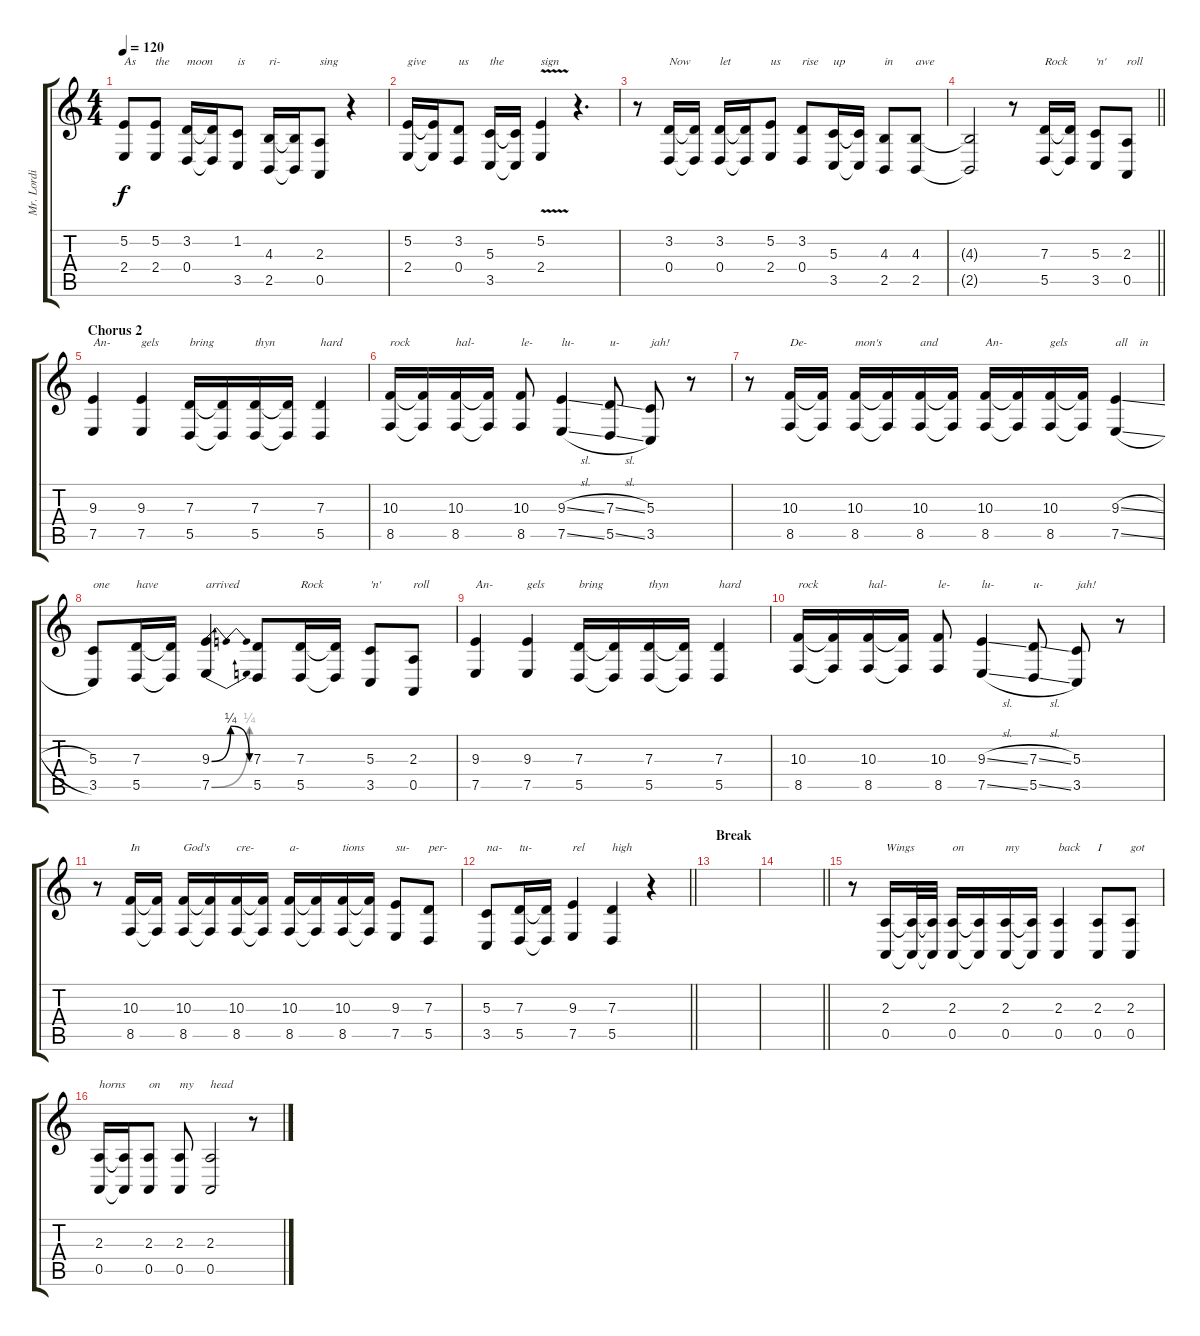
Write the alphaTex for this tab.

\track ("Mr. Lordi (Lead Singer)" "Mr. Lordi ") {instrument lead2sawtooth}
\staff {score tabs}
\tuning (E4 B3 G3 D3 A2 E2) {hide}
\ts (4 4)
\tempo 120
\clef g2
\ks c
(5.2 2.4).8{txt "As" dy f} (5.2 2.4).8{txt "the"} (3.2 0.4).16{txt "moon"} (3.2{t} 0.4{t}).16 (1.2 3.5).8{txt "is"} (4.3 2.5).16{txt "ri-"} (4.3{t} 2.5{t}).16 (2.3 0.5).8{txt "sing"} r.4 |
(5.2 2.4).16{txt "give"} (5.2{t} 2.4{t}).16 (3.2 0.4).8{txt "us"} (5.3 3.5).16{txt "the"} (5.3{t} 3.5{t}).16 (5.2{v} 2.4{v}).4{txt "sign"} r.4{d} |
r.8 (3.2 0.4).16{txt "Now"} (3.2{t} 0.4{t}).16 (3.2 0.4).16{txt "let"} (3.2{t} 0.4{t}).16 (5.2 2.4).8{txt "us"} (3.2 0.4).8{txt "rise"} (5.3 3.5).16{txt "up"} (5.3{t} 3.5{t}).16 (4.3 2.5).8{txt "in"} (4.3 2.5).8{txt "awe"} |
\barLineRight lightlight
(4.3{t} 2.5{t}).2 r.8 (7.3 5.5).16{txt "Rock"} (7.3{t} 5.5{t}).16 (5.3 3.5).8{txt "'n'"} (2.3 0.5).8{txt "roll"} |
\section ("" "Chorus 2")
(9.3 7.5).4{txt "An-"} (9.3 7.5).4{txt "gels"} (7.3 5.5).16{txt "bring"} (7.3{t} 5.5{t}).16 (7.3 5.5).16{txt "thyn"} (7.3{t} 5.5{t}).16 (7.3 5.5).4{txt "hard"} |
(10.3 8.5).16{txt "rock"} (10.3{t} 8.5{t}).16 (10.3 8.5).16{txt "hal-"} (10.3{t} 8.5{t}).16 (10.3 8.5).8{txt "le-"} (9.3{sl} 7.5{sl}).4{txt "lu-"} (7.3{sl} 5.5{sl}).8{txt "u-"} (5.3 3.5).8{txt "jah!"} r.8 |
r.8 (10.3 8.5).16{txt "De-"} (10.3{t} 8.5{t}).16 (10.3 8.5).16{txt "mon's"} (10.3{t} 8.5{t}).16 (10.3 8.5).16{txt "and"} (10.3{t} 8.5{t}).16 (10.3 8.5).16{txt "An-"} (10.3{t} 8.5{t}).16 (10.3 8.5).16{txt "gels"} (10.3{t} 8.5{t}).16 (9.3{sl} 7.5{sl}).4{txt "all    in"} |
(5.3 3.5).8{txt "one"} (7.3 5.5).16{txt "have"} (7.3{t} 5.5{t}).16 (9.3{be (bendrelease 0 0 10 1 20 1 60 0)} 7.5{be (bend 0 0 60 1)}).4{txt "arrived"} (7.3 5.5).8 (7.3 5.5).16{txt "Rock"} (7.3{t} 5.5{t}).16 (5.3 3.5).8{txt "'n'"} (2.3 0.5).8{txt "roll"} |
(9.3 7.5).4{txt "An-"} (9.3 7.5).4{txt "gels"} (7.3 5.5).16{txt "bring"} (7.3{t} 5.5{t}).16 (7.3 5.5).16{txt "thyn"} (7.3{t} 5.5{t}).16 (7.3 5.5).4{txt "hard"} |
(10.3 8.5).16{txt "rock"} (10.3{t} 8.5{t}).16 (10.3 8.5).16{txt "hal-"} (10.3{t} 8.5{t}).16 (10.3 8.5).8{txt "le-"} (9.3{sl} 7.5{sl}).4{txt "lu-"} (7.3{sl} 5.5{sl}).8{txt "u-"} (5.3 3.5).8{txt "jah!"} r.8 |
r.8 (10.3 8.5).16{txt "In"} (10.3{t} 8.5{t}).16 (10.3 8.5).16{txt "God's"} (10.3{t} 8.5{t}).16 (10.3 8.5).16{txt "cre-"} (10.3{t} 8.5{t}).16 (10.3 8.5).16{txt "a-"} (10.3{t} 8.5{t}).16 (10.3 8.5).16{txt "tions"} (10.3{t} 8.5{t}).16 (9.3 7.5).8{txt "su-"} (7.3 5.5).8{txt "per-"} |
\barLineRight lightlight
(5.3 3.5).8{txt "na-"} (7.3 5.5).16{txt "tu-"} (7.3{t} 5.5{t}).16 (9.3 7.5).4{txt "rel"} (7.3 5.5).4{txt "high"} r.4 |
\section ("" "Break")
|
\barLineRight lightlight
|
r.8 (2.3 0.5).16{txt "Wings" volume 16} (2.3{t} 0.5{t}).32 (2.3{t} 0.5{t}).32 (2.3 0.5).16{txt "on"} (2.3{t} 0.5{t}).16 (2.3 0.5).16{txt "my"} (2.3{t} 0.5{t}).16 (2.3 0.5).4{txt "back"} (2.3 0.5).8{txt "I"} (2.3 0.5).8{txt "got"} |
(2.3 0.5).16{txt "horns"} (2.3{t} 0.5{t}).16 (2.3 0.5).8{txt "on"} (2.3 0.5).8{txt "my"} (2.3 0.5).2{txt "head"} r.8
